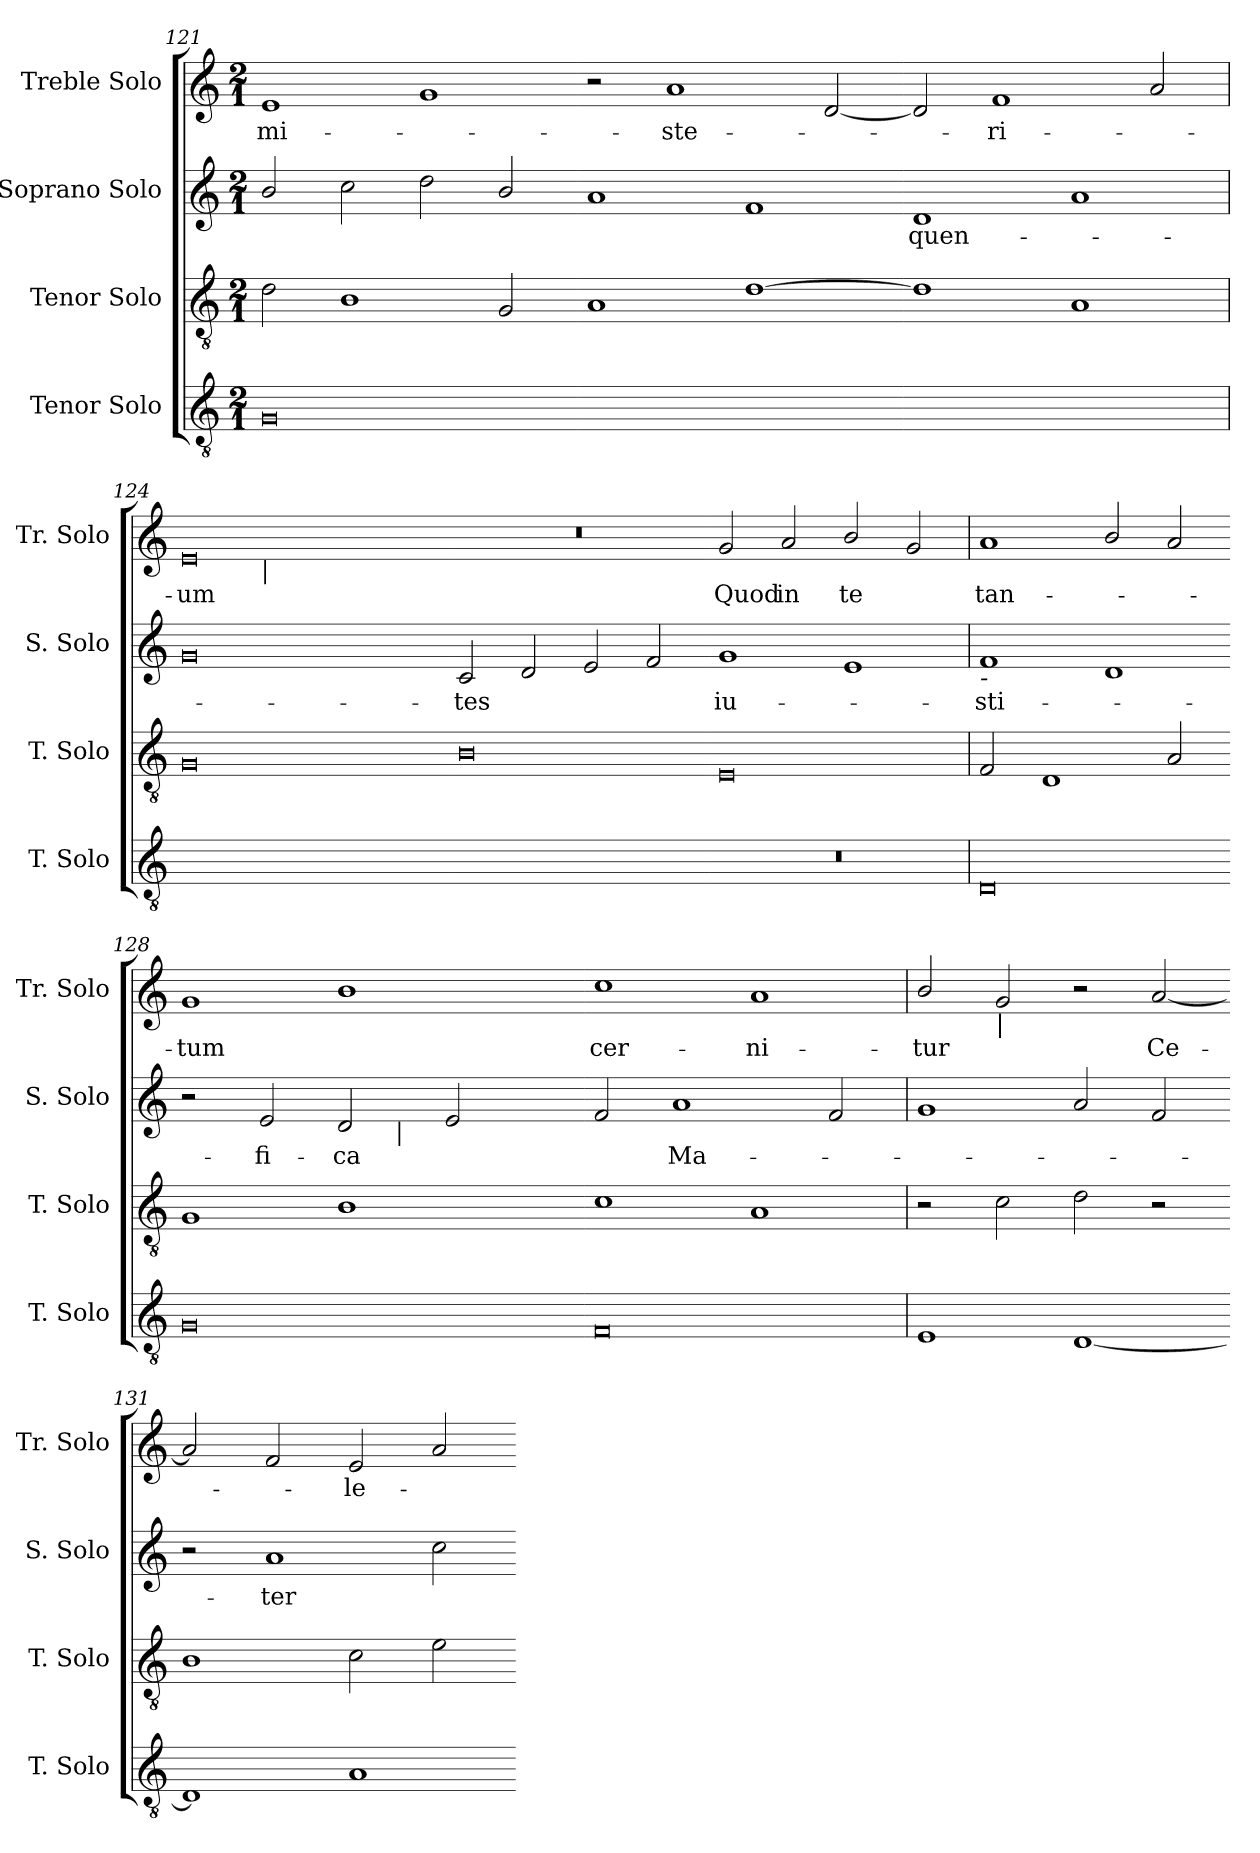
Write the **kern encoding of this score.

**kern	**kern	**kern	**text	**kern	**text
*part4	*part3	*part2	*part2	*part1	*part1
*staff4	*staff3	*staff2	*staff2	*staff1	*staff1
*I"Tenor Solo	*I"Tenor Solo	*I"Soprano Solo	*	*I"Treble Solo	*
*I'T. Solo	*I'T. Solo	*I'S. Solo	*	*I'Tr. Solo	*
!!LO:PB:g=z
*clefGv2	*clefGv2	*clefG2	*	*clefG2	*
*ITrd7c12	*ITrd7c12	*	*	*	*
*k[]	*k[]	*k[]	*	*k[]	*
*C:	*C:	*C:	*	*C:	*
*M2/1	*M2/1	*M2/1	*	*M2/1	*
=121	=121	=121	=121	=121	=121
!	!	!	!	!	!LO:LY:b:color=#000000
0GGi	2Di\	2bi/	.	1ei	mi-
.	1BBi	2cci\	.	.	.
.	.	2ddi\	.	1gi	.
.	2GGi/	2bi/	.	.	.
=122-	=122-	=122-	=122-	=122-	=122-
[<0DDiyy	1AAi	1ai	.	2r	.
!	!	!	!	!	!LO:LY:b:color=#000000
.	.	.	.	1ai	-ste-
.	[>1Di	1fi	.	.	.
.	.	.	.	[<2di/	.
=123-	=123-	=123-	=123-	=123-	=123-
!	!	!	!LO:LY:b:color=#000000	!	!
0DDiyy]	1Di]	1di	-quen-	2di/]	.
!	!	!	!	!	!LO:LY:b:color=#000000
.	.	.	.	1fi	-ri-
.	1AAi	1ai	.	.	.
.	.	.	.	2ai/	.
=124	=124	=124	=124	=124	=124
!	!	!	!	!	!LO:LY:b:color=#000000
*	*	*	*	*^	*
[<0EEiyy	0GGi	0gi	.	0ei	4ryy	-um
.	.	.	.	.	8ryy	.
.	.	.	.	.	64...ryy	.
!	!	!	!	!	!LO:TX:b:i:t=|	!
.	.	.	.	.	1ryy	.
.	.	.	.	.	2ryy	.
.	.	.	.	.	16ryy	.
.	.	.	.	.	32ryy	.
.	.	.	.	.	512ryy	.
*	*	*	*	*v	*v	*
=125-	=125-	=125-	=125-	=125-	=125-
*	*	*	*	*^	*
!	!	!	!LO:LY:b:color=#000000	!LO:N:vis=1	!	!
*	*	*	*	*v	*v	*
0EEiyy]	0BBi	2ci/	-tes	0r	.
.	.	2di/	.	.	.
.	.	2ei/	.	.	.
.	.	2fi/	.	.	.
=126-	=126-	=126-	=126-	=126-	=126-
!LO:N:vis=1	!	!	!	!	!
!	!	!	!LO:LY:b:color=#000000	!	!
!	!	!	!	!	!LO:LY:b:color=#000000
0r	0EEi	1gi	iu-	2gi/	Quod
!	!	!	!	!	!LO:LY:b:color=#000000
.	.	.	.	2ai/	in
!	!	!	!	!	!LO:LY:b:color=#000000
.	.	1ei	.	2bi/	te
.	.	.	.	2gi/	.
!!LO:LB:g=z
=127	=127	=127	=127	=127	=127
!	!	!	!LO:LY:b:color=#000000	!	!
!	!	!LO:TX:b:i:t=-	!	!	!
!	!	!	!	!	!LO:LY:b:color=#000000
0DDi	2FFi/	1fi	-sti-	1ai	tan-
.	1DDi	.	.	.	.
.	.	1di	.	2bi/	.
.	2AAi/	.	.	2ai/	.
=128-	=128-	=128-	=128-	=128-	=128-
!	!	!	!	!	!LO:LY:b:color=#000000
*	*	*^	*	*	*
0GGi	1GGi	2r	1ryy	.	1gi	-tum
!	!	!	!	!LO:LY:b:color=#000000	!	!
.	.	2ei/	.	-fi-	.	.
!	!	!	!	!LO:LY:b:color=#000000	!	!
.	1BBi	2di/	4ryy	-ca	1bi	.
.	.	.	256..ryy	.	.	.
!	!	!	!LO:TX:b:i:t=|	!	!	!
.	.	.	2ryy	.	.	.
.	.	2ei/	.	.	.	.
.	.	.	8ryy	.	.	.
.	.	.	16ryy	.	.	.
.	.	.	32ryy	.	.	.
.	.	.	64ryy	.	.	.
.	.	.	128ryy	.	.	.
.	.	.	1024ryy	.	.	.
*	*	*v	*v	*	*	*
=129-	=129-	=129-	=129-	=129-	=129-
*	*	*^	*	*	*
!	!	!	!	!	!	!LO:LY:b:color=#000000
*	*	*v	*v	*	*	*
0FFi	1Ci	2fi/	.	1cci	cer-
!	!	!	!LO:LY:b:color=#000000	!	!
.	.	1ai	Ma-	.	.
!	!	!	!	!	!LO:LY:b:color=#000000
.	1AAi	.	.	1ai	-ni-
.	.	2fi/	.	.	.
=130	=130	=130	=130	=130	=130
!	!	!	!	!	!LO:LY:b:color=#000000
1EEi	2r	1gi	.	2bi/	-tur
!	!	!	!	!LO:TX:b:i:t=|	!
.	2Ci\	.	.	2gi/	.
[<1DDi	2Di\	2ai/	.	2r	.
!	!	!	!	!	!LO:LY:b:color=#000000
.	2r	2fi/	.	[<2ai/	Ce-
=131-	=131-	=131-	=131-	=131-	=131-
1DDi]	1BBi	2r	.	2ai/]	.
!	!	!	!LO:LY:b:color=#000000	!	!
.	.	1ai	-ter	2fi/	.
!	!	!	!	!	!LO:LY:b:color=#000000
1AAi	2Ci\	.	.	2ei/	-le-
.	2Ei\	2cci\	.	2ai/	.
=-	=-	=-	=-	=-	=-
*-	*-	*-	*-	*-	*-
